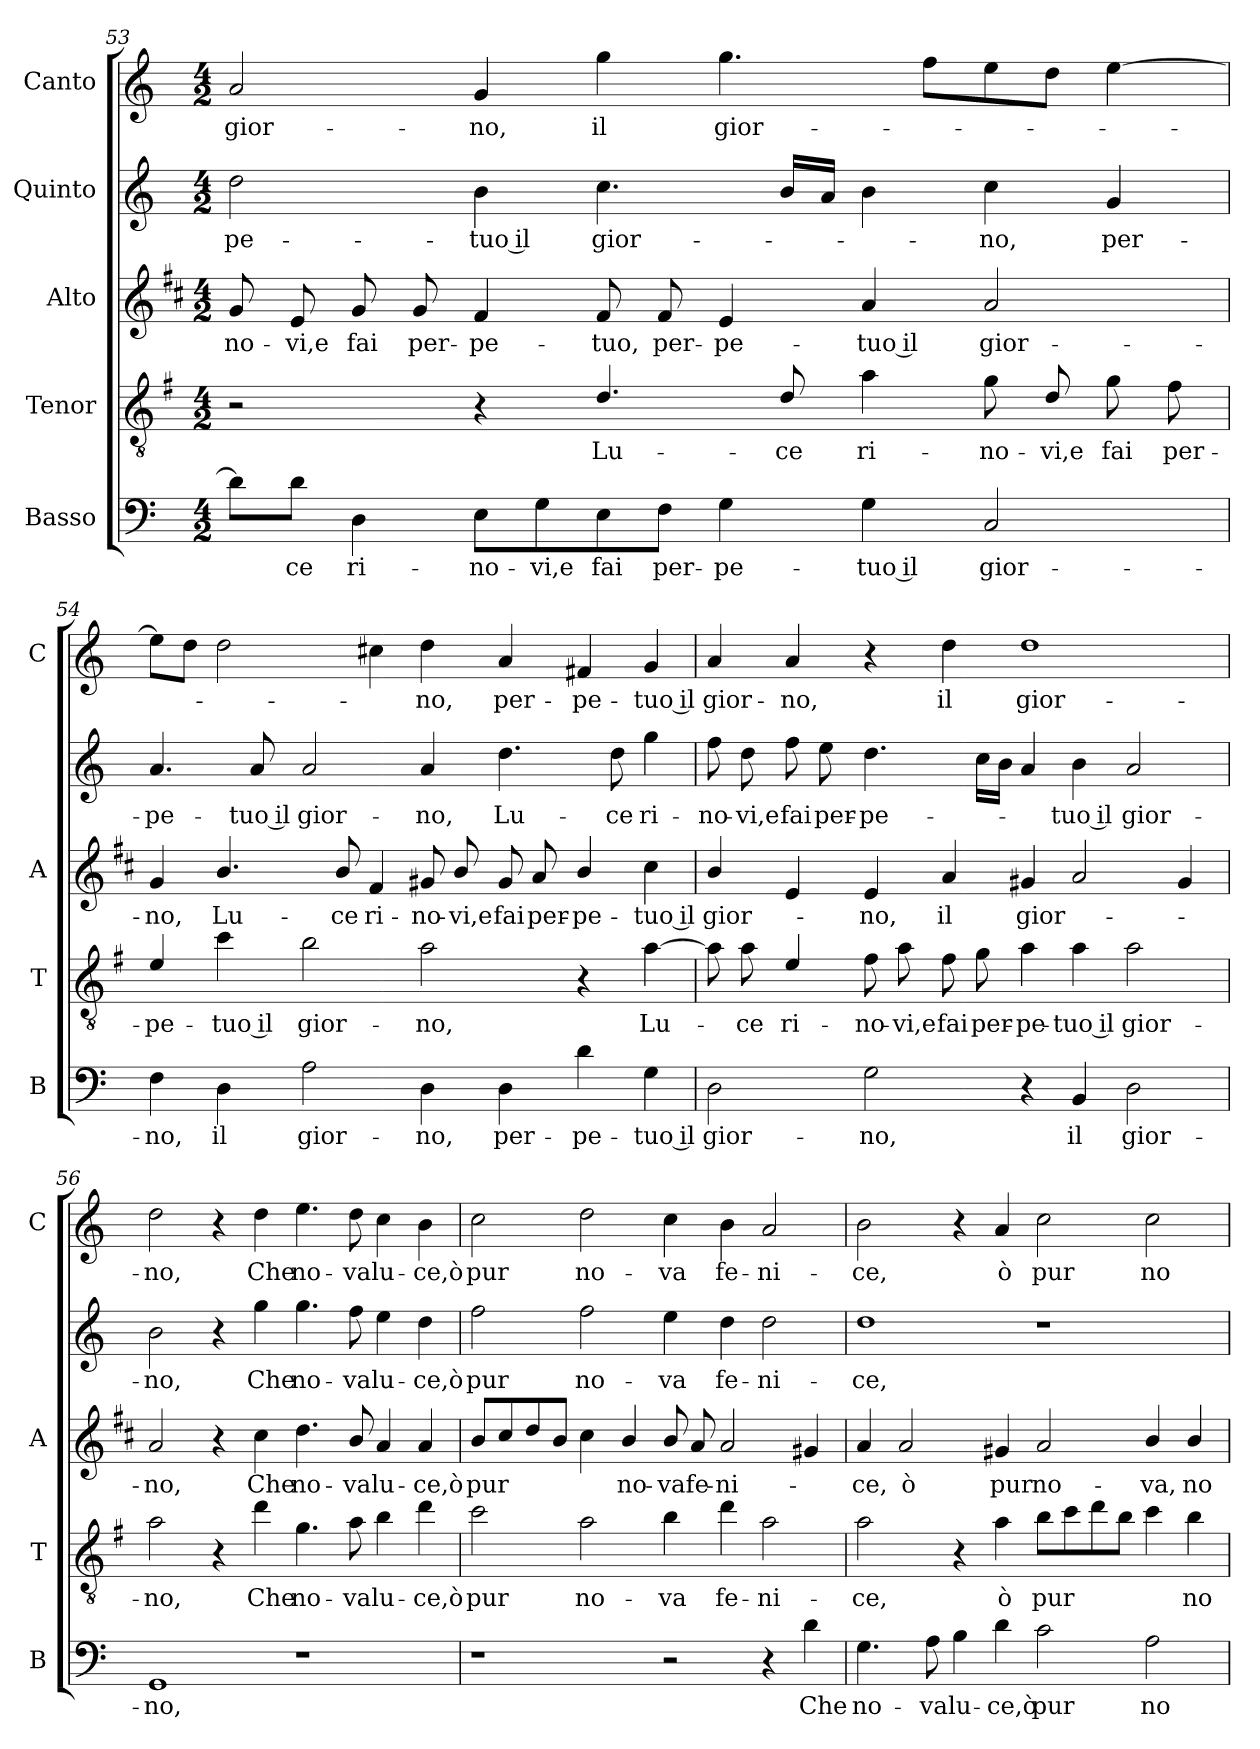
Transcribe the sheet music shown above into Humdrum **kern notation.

**kern	**text	**kern	**text	**kern	**text	**kern	**text	**kern	**text
*part5	*part5	*part4	*part4	*part3	*part3	*part2	*part2	*part1	*part1
*staff5	*staff5	*staff4	*staff4	*staff3	*staff3	*staff2	*staff2	*staff1	*staff1
*I"Basso	*	*I"Tenor	*	*I"Alto	*	*I"Quinto	*	*I"Canto	*
*I'B	*	*I'T	*	*I'A	*	*	*	*I'C	*
!!LO:PB:g=z
*clefF4	*	*clefGv2	*	*clefG2	*	*clefG2	*	*clefG2	*
*	*	*ITrd4c7	*	*ITrd1c2	*	*	*	*	*
*k[]	*	*k[]	*	*k[]	*	*k[]	*	*k[]	*
*C:	*	*C:	*	*C:	*	*C:	*	*C:	*
*M4/2	*	*M4/2	*	*M4/2	*	*M4/2	*	*M4/2	*
=53	=53	=53	=53	=53	=53	=53	=53	=53	=53
!	!	!	!	!	!LO:LY:b	!	!LO:LY:b	!	!LO:LY:b
8d\L]	.	2r	.	8f/	-no-	2dd\	-pe-	2a/	gior-
!	!LO:LY:b	!	!	!	!LO:LY:b	!	!	!	!
8d\J	-ce	.	.	8d/	-vi,e	.	.	.	.
!	!LO:LY:b	!	!	!	!LO:LY:b	!	!	!	!
4D\	ri-	.	.	8f/	fai	.	.	.	.
!	!	!	!	!	!LO:LY:b	!	!	!	!
.	.	.	.	8f/	per-	.	.	.	.
!	!LO:LY:b	!	!	!	!LO:LY:b	!	!LO:LY:b	!	!LO:LY:b
8E\L	-no-	4r	.	4e/	-pe-	4b\	-tuo il	4g/	-no,
!	!LO:LY:b	!	!	!	!	!	!	!	!
8G\	-vi,e	.	.	.	.	.	.	.	.
!	!LO:LY:b	!	!LO:LY:b	!	!LO:LY:b	!	!LO:LY:b	!	!LO:LY:b
8E\	fai	4.G/	Lu-	8e/	-tuo,	4.cc\	gior-	4gg\	il
!	!LO:LY:b	!	!	!	!LO:LY:b	!	!	!	!
8F\J	per-	.	.	8e/	per-	.	.	.	.
!	!LO:LY:b	!	!	!	!LO:LY:b	!	!	!	!LO:LY:b
4G\	-pe-	.	.	4d/	-pe-	.	.	4.gg\	gior-
!	!	!	!LO:LY:b	!	!	!	!	!	!
.	.	8G/	-ce	.	.	16b/LL	.	.	.
.	.	.	.	.	.	16a/JJ	.	.	.
!	!LO:LY:b	!	!LO:LY:b	!	!LO:LY:b	!	!	!	!
4G\	-tuo il	4d\	ri-	4g/	-tuo il	4b\	.	.	.
.	.	.	.	.	.	.	.	8ff\L	.
!	!LO:LY:b	!	!LO:LY:b	!	!LO:LY:b	!	!LO:LY:b	!	!
2C/	gior-	8c\	-no-	2g/	gior-	4cc\	-no,	8ee\	.
!	!	!	!LO:LY:b	!	!	!	!	!	!
.	.	8G/	-vi,e	.	.	.	.	8dd\J	.
!	!	!	!LO:LY:b	!	!	!	!LO:LY:b	!	!
.	.	8c\	fai	.	.	4g/	per-	[4ee\	.
!	!	!	!LO:LY:b	!	!	!	!	!	!
.	.	8B\	per-	.	.	.	.	.	.
=54	=54	=54	=54	=54	=54	=54	=54	=54	=54
!	!LO:LY:b	!	!LO:LY:b	!	!LO:LY:b	!	!LO:LY:b	!	!
4F\	-no,	4A/	-pe-	4f/	-no,	4.a/	-pe-	8ee\L]	.
.	.	.	.	.	.	.	.	8dd\J	.
!	!LO:LY:b	!	!LO:LY:b	!	!LO:LY:b	!	!	!	!
4D\	il	4f\	-tuo il	4.a/	Lu-	.	.	2dd\	.
!	!	!	!	!	!	!	!LO:LY:b	!	!
.	.	.	.	.	.	8a/	-tuo il	.	.
!	!LO:LY:b	!	!LO:LY:b	!	!	!	!LO:LY:b	!	!
2A\	gior-	2e\	gior-	.	.	2a/	gior-	.	.
!	!	!	!	!	!LO:LY:b	!	!	!	!
.	.	.	.	8a/	-ce	.	.	.	.
!	!	!	!	!	!LO:LY:b	!	!	!	!
.	.	.	.	4e/	ri-	.	.	4cc#X\	.
!	!LO:LY:b	!	!LO:LY:b	!	!LO:LY:b	!	!LO:LY:b	!	!LO:LY:b
4D\	-no,	2d\	-no,	8f#X/	-no-	4a/	-no,	4dd\	-no,
!	!	!	!	!	!LO:LY:b	!	!	!	!
.	.	.	.	8a/	-vi,e	.	.	.	.
!	!LO:LY:b	!	!	!	!LO:LY:b	!	!LO:LY:b	!	!LO:LY:b
4D\	per-	.	.	8f#/	fai	4.dd\	Lu-	4a/	per-
!	!	!	!	!	!LO:LY:b	!	!	!	!
.	.	.	.	8g/	per-	.	.	.	.
!	!LO:LY:b	!	!	!	!LO:LY:b	!	!	!	!LO:LY:b
4d\	-pe-	4r	.	4a/	-pe-	.	.	4f#X/	-pe-
!	!	!	!	!	!	!	!LO:LY:b	!	!
.	.	.	.	.	.	8dd\	-ce	.	.
!	!LO:LY:b	!	!LO:LY:b	!	!LO:LY:b	!	!LO:LY:b	!	!LO:LY:b
4G\	-tuo il	[4d\	Lu-	4b\	-tuo il	4gg\	ri-	4g/	-tuo il
!!LO:LB:g=z
=55	=55	=55	=55	=55	=55	=55	=55	=55	=55
!	!LO:LY:b	!	!	!	!LO:LY:b	!	!LO:LY:b	!	!LO:LY:b
2D\	gior-	8d\]	.	4a/	gior-	8ff\	-no-	4a/	gior-
!	!	!	!LO:LY:b	!	!	!	!LO:LY:b	!	!
.	.	8d\	-ce	.	.	8dd\	-vi,e	.	.
!	!	!	!LO:LY:b	!	!	!	!LO:LY:b	!	!LO:LY:b
.	.	4A/	ri-	4d/	.	8ff\	fai	4a/	-no,
!	!	!	!	!	!	!	!LO:LY:b	!	!
.	.	.	.	.	.	8ee\	per-	.	.
!	!LO:LY:b	!	!LO:LY:b	!	!LO:LY:b	!	!LO:LY:b	!	!
2G\	-no,	8B\	-no-	4d/	-no,	4.dd\	-pe-	4r	.
!	!	!	!LO:LY:b	!	!	!	!	!	!
.	.	8d\	-vi,e	.	.	.	.	.	.
!	!	!	!LO:LY:b	!	!LO:LY:b	!	!	!	!LO:LY:b
.	.	8B\	fai	4g/	il	.	.	4dd\	il
!	!	!	!LO:LY:b	!	!	!	!	!	!
.	.	8c\	per-	.	.	16cc\LL	.	.	.
.	.	.	.	.	.	16b\JJ	.	.	.
!	!	!	!LO:LY:b	!	!LO:LY:b	!	!	!	!LO:LY:b
4r	.	4d\	-pe-	4f#X/	gior-	4a/	.	1dd	gior-
!	!LO:LY:b	!	!LO:LY:b	!	!	!	!LO:LY:b	!	!
4BB/	il	4d\	-tuo il	2g/	.	4b\	-tuo il	.	.
!	!LO:LY:b	!	!LO:LY:b	!	!	!	!LO:LY:b	!	!
2D\	gior-	2d\	gior-	.	.	2a/	gior-	.	.
.	.	.	.	4f#/	.	.	.	.	.
=56	=56	=56	=56	=56	=56	=56	=56	=56	=56
!	!LO:LY:b	!	!LO:LY:b	!	!LO:LY:b	!	!LO:LY:b	!	!LO:LY:b
1GG	-no,	2d\	-no,	2g/	-no,	2b\	-no,	2dd\	-no,
.	.	4r	.	4r	.	4r	.	4r	.
!	!	!	!LO:LY:b	!	!LO:LY:b	!	!LO:LY:b	!	!LO:LY:b
.	.	4g\	Che	4b\	Che	4gg\	Che	4dd\	Che
!	!	!	!LO:LY:b	!	!LO:LY:b	!	!LO:LY:b	!	!LO:LY:b
1r	.	4.c\	no-	4.cc\	no-	4.gg\	no-	4.ee\	no-
!	!	!	!LO:LY:b	!	!LO:LY:b	!	!LO:LY:b	!	!LO:LY:b
.	.	8d\	-va	8a/	-va	8ff\	-va	8dd\	-va
!	!	!	!LO:LY:b	!	!LO:LY:b	!	!LO:LY:b	!	!LO:LY:b
.	.	4e\	lu-	4g/	lu-	4ee\	lu-	4cc\	lu-
!	!	!	!LO:LY:b	!	!LO:LY:b	!	!LO:LY:b	!	!LO:LY:b
.	.	4g\	-ce,ò	4g/	-ce,ò	4dd\	-ce,ò	4b\	-ce,ò
=57	=57	=57	=57	=57	=57	=57	=57	=57	=57
!	!	!	!LO:LY:b	!	!LO:LY:b	!	!LO:LY:b	!	!LO:LY:b
1r	.	2f\	pur	8a/L	pur	2ff\	pur	2cc\	pur
.	.	.	.	8b/	.	.	.	.	.
.	.	.	.	8cc/	.	.	.	.	.
.	.	.	.	8a/J	.	.	.	.	.
!	!	!	!LO:LY:b	!	!	!	!LO:LY:b	!	!LO:LY:b
.	.	2d\	no-	4b\	.	2ff\	no-	2dd\	no-
!	!	!	!	!	!LO:LY:b	!	!	!	!
.	.	.	.	4a/	no-	.	.	.	.
!	!	!	!LO:LY:b	!	!LO:LY:b	!	!LO:LY:b	!	!LO:LY:b
2r	.	4e\	-va	8a/	-va	4ee\	-va	4cc\	-va
!	!	!	!	!	!LO:LY:b	!	!	!	!
.	.	.	.	8g/	fe-	.	.	.	.
!	!	!	!LO:LY:b	!	!LO:LY:b	!	!LO:LY:b	!	!LO:LY:b
.	.	4g\	fe-	2g/	-ni-	4dd\	fe-	4b\	fe-
!	!	!	!LO:LY:b	!	!	!	!LO:LY:b	!	!LO:LY:b
4r	.	2d\	-ni-	.	.	2dd\	-ni-	2a/	-ni-
!	!LO:LY:b	!	!	!	!	!	!	!	!
4d\	Che	.	.	4f#X/	.	.	.	.	.
!!LO:LB:g=z
=58	=58	=58	=58	=58	=58	=58	=58	=58	=58
!	!LO:LY:b	!	!LO:LY:b	!	!LO:LY:b	!	!LO:LY:b	!	!LO:LY:b
4.G\	no-	2d\	-ce,	4g/	-ce,	1dd	-ce,	2b\	-ce,
!	!	!	!	!	!LO:LY:b	!	!	!	!
.	.	.	.	2g/	ò	.	.	.	.
!	!LO:LY:b	!	!	!	!	!	!	!	!
8A\	-va	.	.	.	.	.	.	.	.
!	!LO:LY:b	!	!	!	!	!	!	!	!
4B\	lu-	4r	.	.	.	.	.	4r	.
!	!LO:LY:b	!	!LO:LY:b	!	!LO:LY:b	!	!	!	!LO:LY:b
4d\	-ce,ò	4d\	ò	4f#X/	pur	.	.	4a/	ò
!	!LO:LY:b	!	!LO:LY:b	!	!LO:LY:b	!	!	!	!LO:LY:b
2c\	pur	8e\L	pur	2g/	no-	1r	.	2cc\	pur
.	.	8f\	.	.	.	.	.	.	.
.	.	8g\	.	.	.	.	.	.	.
.	.	8e\J	.	.	.	.	.	.	.
!	!LO:LY:b	!	!	!	!LO:LY:b	!	!	!	!LO:LY:b
2A\	no-	4f\	.	4a/	-va,	.	.	2cc\	no-
!	!	!	!LO:LY:b	!	!LO:LY:b	!	!	!	!
.	.	4e\	no-	4a/	no-	.	.	.	.
=	=	=	=	=	=	=	=	=	=
*-	*-	*-	*-	*-	*-	*-	*-	*-	*-
